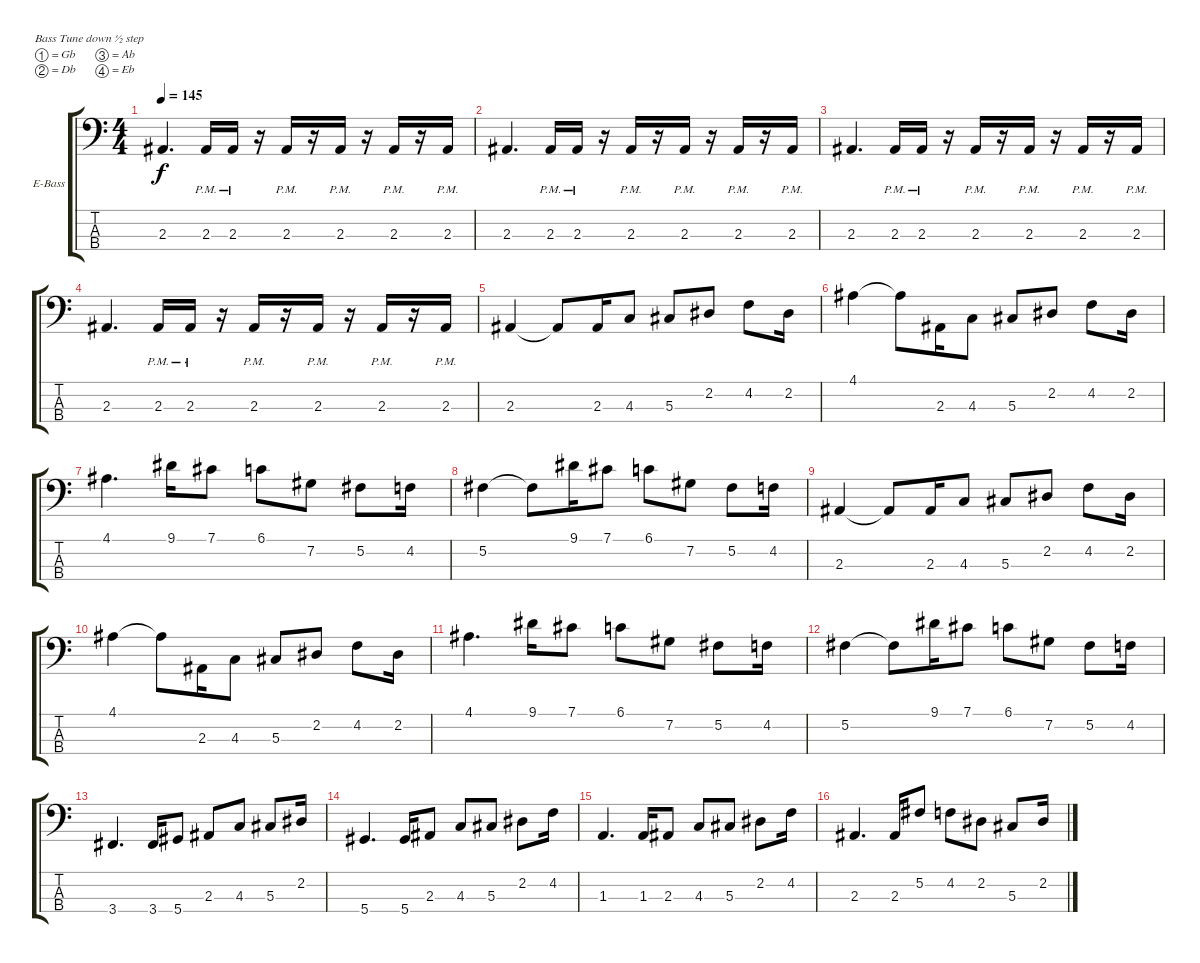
\defaultSystemsLayout 4
\bracketExtendMode groupsimilarinstruments
\firstSystemTrackNameOrientation horizontal
\otherSystemsTrackNameOrientation horizontal
\track ("Arif Mirabdolbaghi" "E-Bass") {instrument electricbassfinger}
\staff {score tabs}
\tuning (Gb2 Db2 Ab1 Eb1)
\ts (4 4)
\tempo 145
\clef f4
\ks c
2.3.4{d dy f} 2.3{pm}.16 2.3{pm}.16 r.16 2.3{pm}.16 r.16 2.3{pm}.16 r.16 2.3{pm}.16 r.16 2.3{pm}.16 |
2.3.4{d} 2.3{pm}.16 2.3{pm}.16 r.16 2.3{pm}.16 r.16 2.3{pm}.16 r.16 2.3{pm}.16 r.16 2.3{pm}.16 |
2.3.4{d} 2.3{pm}.16 2.3{pm}.16 r.16 2.3{pm}.16 r.16 2.3{pm}.16 r.16 2.3{pm}.16 r.16 2.3{pm}.16 |
2.3.4{d} 2.3{pm}.16 2.3{pm}.16 r.16 2.3{pm}.16 r.16 2.3{pm}.16 r.16 2.3{pm}.16 r.16 2.3{pm}.16 |
2.3.4 2.3{t}.8 2.3.16 4.3.8 5.3.8 2.2.8 4.2.8 2.2.16 |
4.1.4 4.1{t}.8 2.3.16 4.3.8 5.3.8 2.2.8 4.2.8 2.2.16 |
4.1.4{d} 9.1.16 7.1.8 6.1.8 7.2.8 5.2.8 4.2.16 |
5.2.4 5.2{t}.8 9.1.16 7.1.8 6.1.8 7.2.8 5.2.8 4.2.16 |
2.3.4 2.3{t}.8 2.3.16 4.3.8 5.3.8 2.2.8 4.2.8 2.2.16 |
4.1.4 4.1{t}.8 2.3.16 4.3.8 5.3.8 2.2.8 4.2.8 2.2.16 |
4.1.4{d} 9.1.16 7.1.8 6.1.8 7.2.8 5.2.8 4.2.16 |
5.2.4 5.2{t}.8 9.1.16 7.1.8 6.1.8 7.2.8 5.2.8 4.2.16 |
3.4.4{d} 3.4.16 5.4.8 2.3.8 4.3.8 5.3.8 2.2.16 |
5.4.4{d} 5.4.16 2.3.8 4.3.8 5.3.8 2.2.8 4.2.16 |
1.3.4{d} 1.3.16 2.3.8 4.3.8 5.3.8 2.2.8 4.2.16 |
2.3.4{d} 2.3.16 5.2.8 4.2.8 2.2.8 5.3.8 2.2.16
